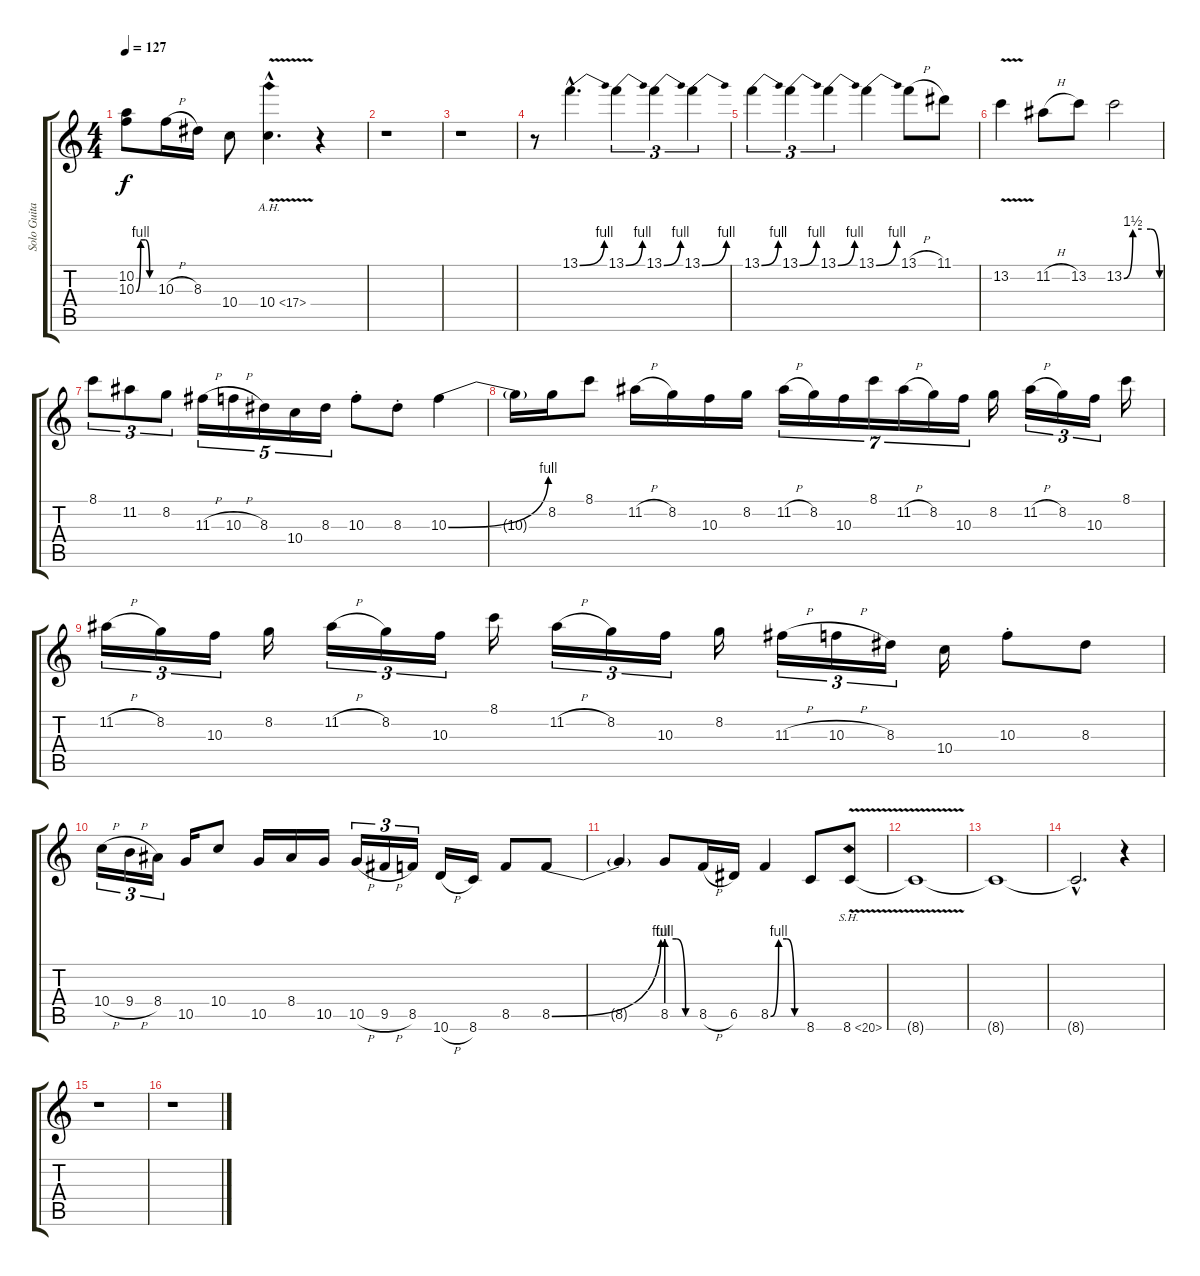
\track ("Solo Guitar" "Solo Guita") {instrument overdrivenguitar}
\staff {score tabs}
\tuning (E4 B3 G3 D3 A2 E2) {hide}
\ts (4 4)
\tempo 127
\clef g2
\ks c
(10.2 10.3{be (custom 0 0 15 4 30 4 45 0 60 0)}).8{dy f} 10.3{h}.16 8.3.16 10.4.8 10.4{ah 7 v hac}.4{d} r.4 |
r.1 |
r.1 |
r.8 13.1{be (bend 0 0 60 4) hac}.4{d} 13.1{be (bend 0 0 60 4)}.4{tu (3 2)} 13.1{be (bend 0 0 60 4)}.4{tu (3 2)} 13.1{be (bend 0 0 60 4)}.4{tu (3 2)} |
13.1{be (bend 0 0 60 4)}.4{tu (3 2)} 13.1{be (bend 0 0 60 4)}.4{tu (3 2)} 13.1{be (bend 0 0 60 4)}.4{tu (3 2)} 13.1{be (bend 0 0 60 4)}.4 13.1{h}.8 11.1.8 |
13.2{v}.4 11.2{h}.8 13.2.8 13.2{be (custom 0 0 15 6 30 6 45 6 60 0)}.2 |
8.1.8{tu (3 2)} 11.2.8{tu (3 2)} 8.2.8{tu (3 2)} 11.3{h}.16{tu (5 4)} 10.3{h}.16{tu (5 4)} 8.3.16{tu (5 4)} 10.4.16{tu (5 4)} 8.3.16{tu (5 4)} 10.3{st}.8 8.3{st}.8 10.3{be (bend 0 0 60 4)}.4 |
10.3{t}.16 8.2.16 8.1.8 11.2{h}.16 8.2.16 10.3.16 8.2.16 11.2{h}.16{tu (7 4)} 8.2.16{tu (7 4)} 10.3.16{tu (7 4)} 8.1.16{tu (7 4)} 11.2{h}.16{tu (7 4)} 8.2.16{tu (7 4)} 10.3.16{tu (7 4)} 8.2.16 11.2{h}.16{tu (3 2)} 8.2.16{tu (3 2)} 10.3.16{tu (3 2)} 8.1.16 |
11.2{h}.16{tu (3 2)} 8.2.16{tu (3 2)} 10.3.16{tu (3 2)} 8.2.16 11.2{h}.16{tu (3 2)} 8.2.16{tu (3 2)} 10.3.16{tu (3 2)} 8.1.16 11.2{h}.16{tu (3 2)} 8.2.16{tu (3 2)} 10.3.16{tu (3 2)} 8.2.16 11.3{h}.16{tu (3 2)} 10.3{h}.16{tu (3 2)} 8.3.16{tu (3 2)} 10.4.16 10.3{st}.8 8.3.8 |
10.4{h}.16{tu (3 2)} 9.4{h}.16{tu (3 2)} 8.4.16{tu (3 2)} 10.5.16 10.4.8 10.5.16 8.4.16 10.5.16 10.5{h}.16{tu (3 2)} 9.5{h}.16{tu (3 2)} 8.5.16{tu (3 2)} 10.6{h}.16 8.6.16 8.5.8 8.5{be (bend 0 0 60 4)}.8 |
8.5{t}.4 8.5{be (custom 0 4 20 4 40 0 60 0)}.8 8.5{h}.16 6.5.16 8.5{be (custom 0 0 15 4 30 4 45 0 60 0)}.4 8.6.8 8.6{sh 12 v}.8 |
8.6{t}.1 |
8.6{t}.1 |
8.6{hac t}.2{d} r.4 |
r.1 |
r.1
